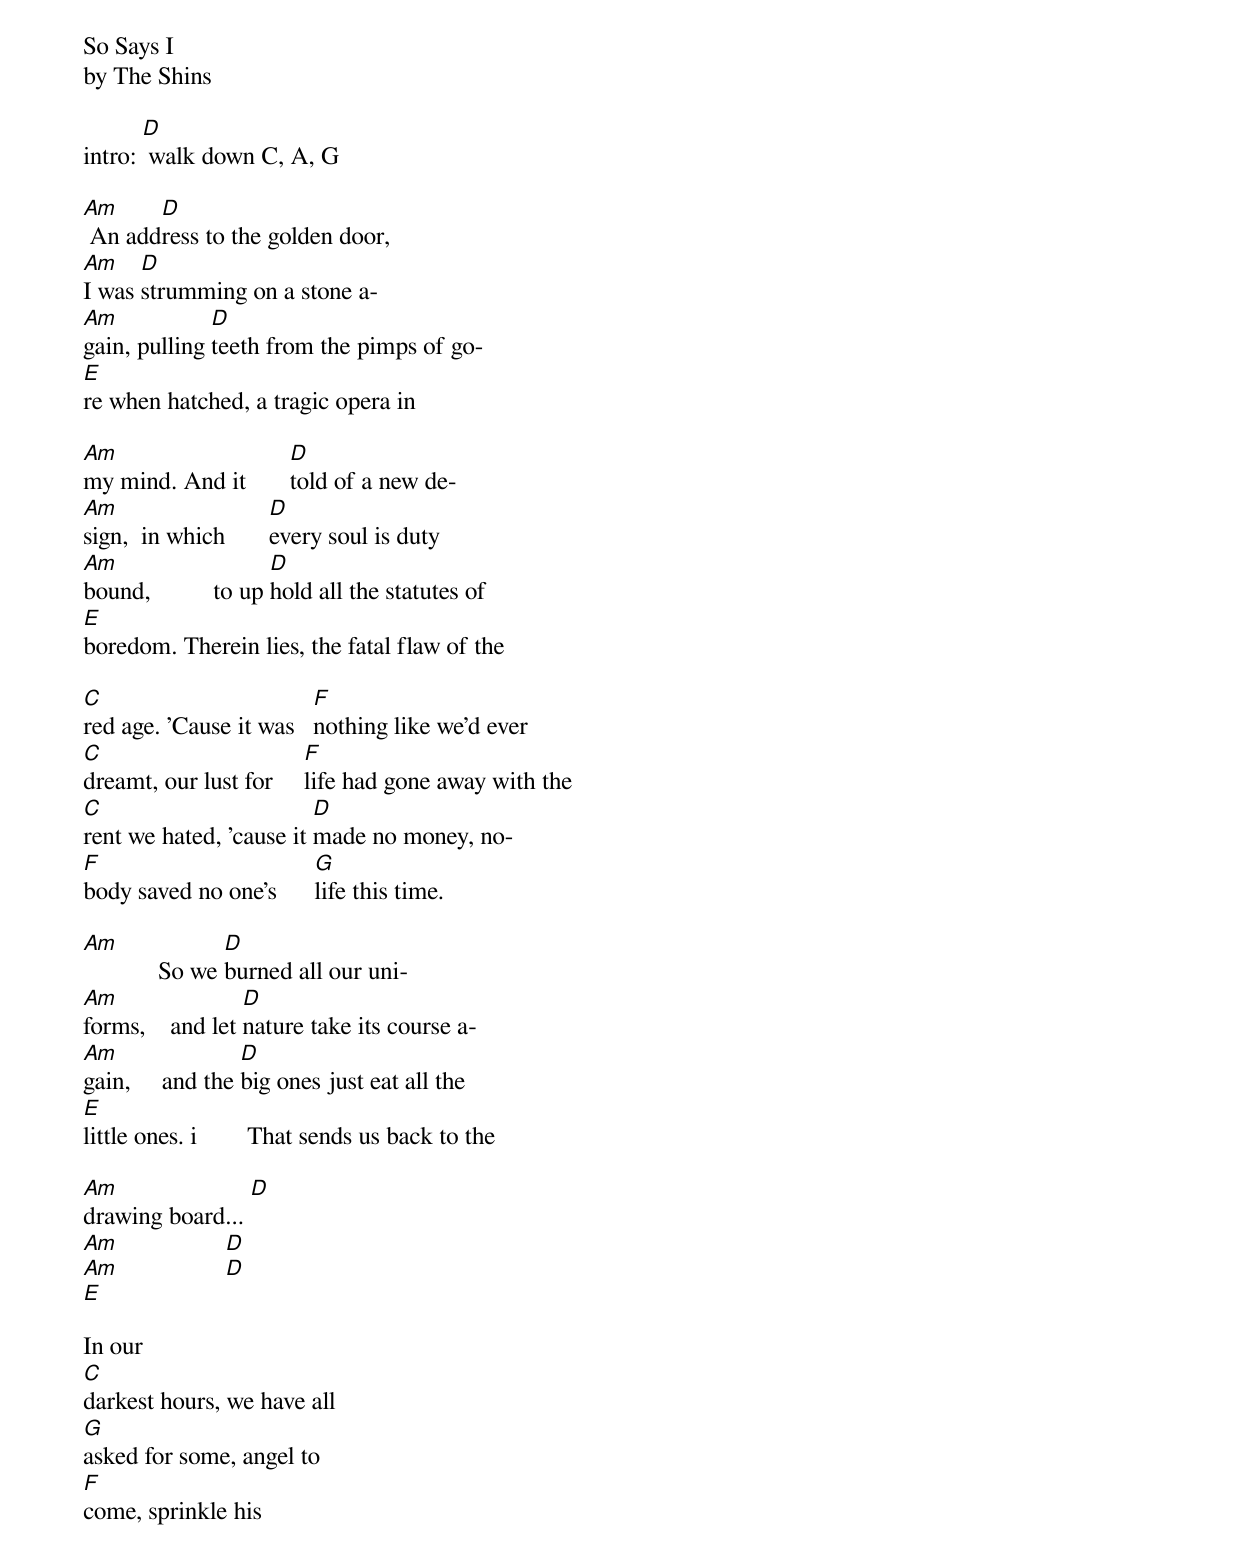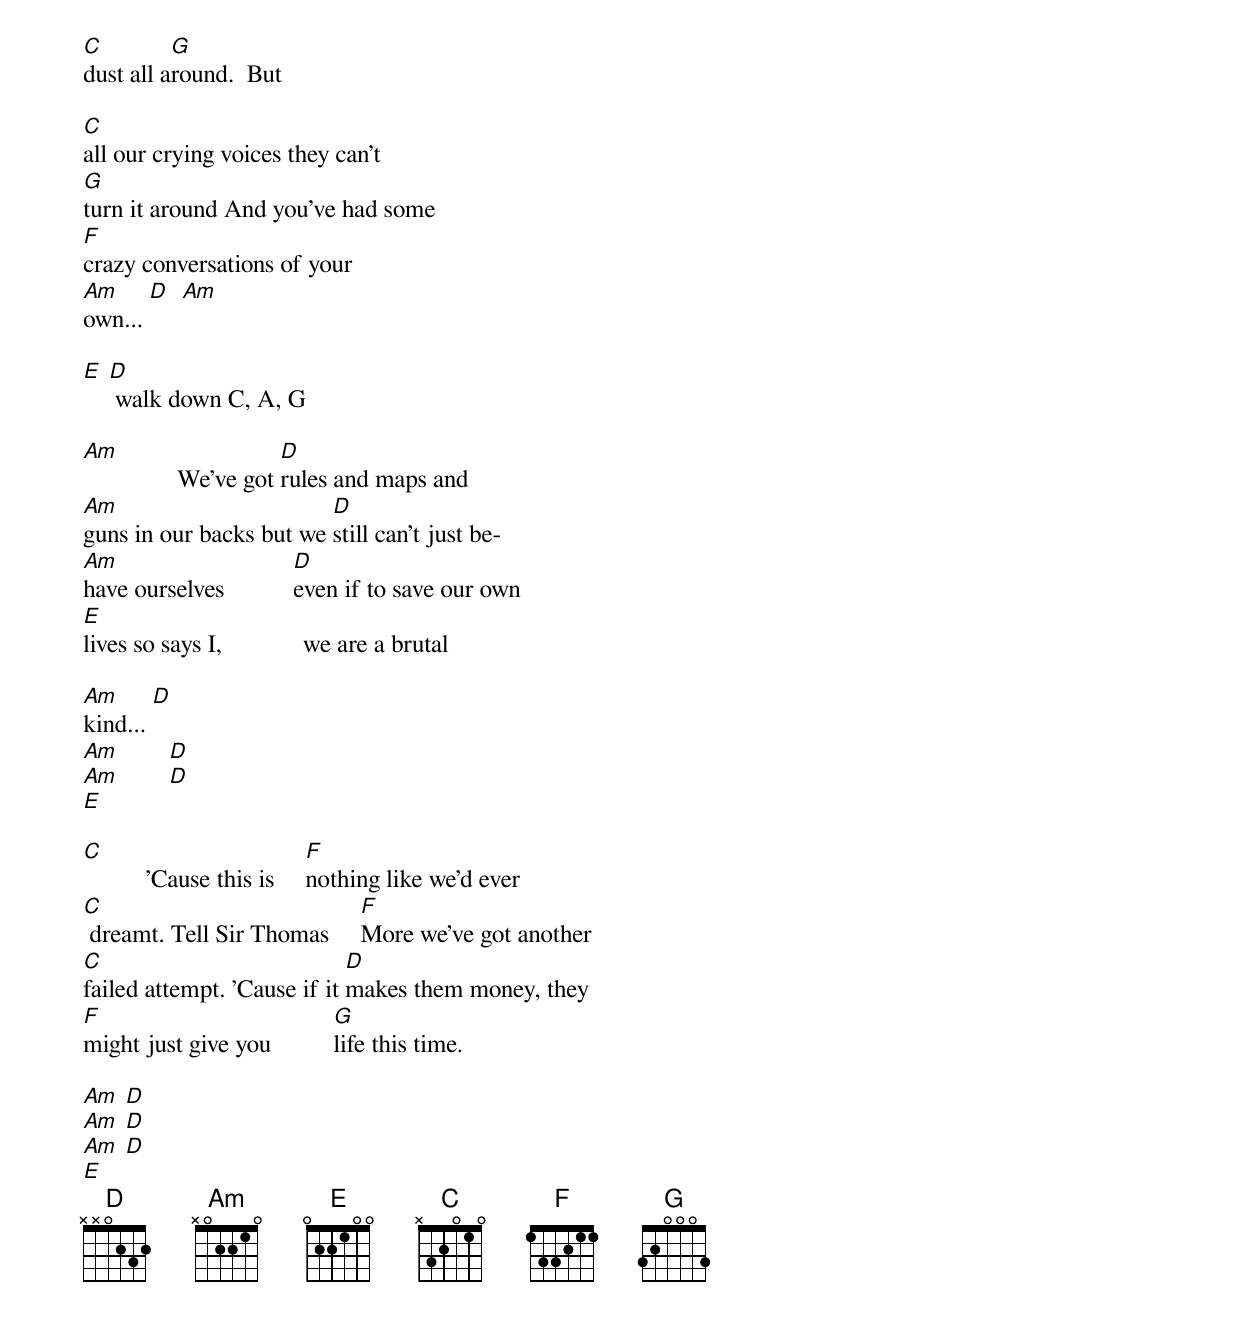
So Says I
by The Shins

intro: [D] walk down C, A, G

[Am] An add[D]ress to the golden door,
[Am]I was [D]strumming on a stone a-
[Am]gain, pulling [D]teeth from the pimps of go-
[E]re when hatched, a tragic opera in

[Am]my mind. And it       [D]told of a new de-
[Am]sign,  in which       [D]every soul is duty
[Am]bound,          to up [D]hold all the statutes of
[E]boredom. Therein lies, the fatal flaw of the

[C]red age. 'Cause it was   [F]nothing like we'd ever
[C]dreamt, our lust for     [F]life had gone away with the
[C]rent we hated, 'cause it [D]made no money, no-
[F]body saved no one's      [G]life this time.

[Am]            So we [D]burned all our uni-
[Am]forms,    and let [D]nature take its course a-
[Am]gain,     and the [D]big ones just eat all the
[E]little ones. i        That sends us back to the

[Am]drawing board... [D]
[Am]                 [D]
[Am]                 [D]
[E]

In our
[C]darkest hours, we have all
[G]asked for some, angel to
[F]come, sprinkle his
[C]dust all a[G]round.  But

[C]all our crying voices they can't
[G]turn it around And you've had some
[F]crazy conversations of your
[Am]own... [D]  [Am]

[E] [D] walk down C, A, G

[Am]               We've got [D]rules and maps and
[Am]guns in our backs but we [D]still can't just be-
[Am]have ourselves           [D]even if to save our own
[E]lives so says I,             we are a brutal

[Am]kind... [D]
[Am]        [D]
[Am]        [D]
[E]

[C]          'Cause this is     [F]nothing like we'd ever
[C] dreamt. Tell Sir Thomas     [F]More we've got another
[C]failed attempt. 'Cause if it [D]makes them money, they
[F]might just give you          [G]life this time.

[Am] [D]
[Am] [D]
[Am] [D]
[E]
